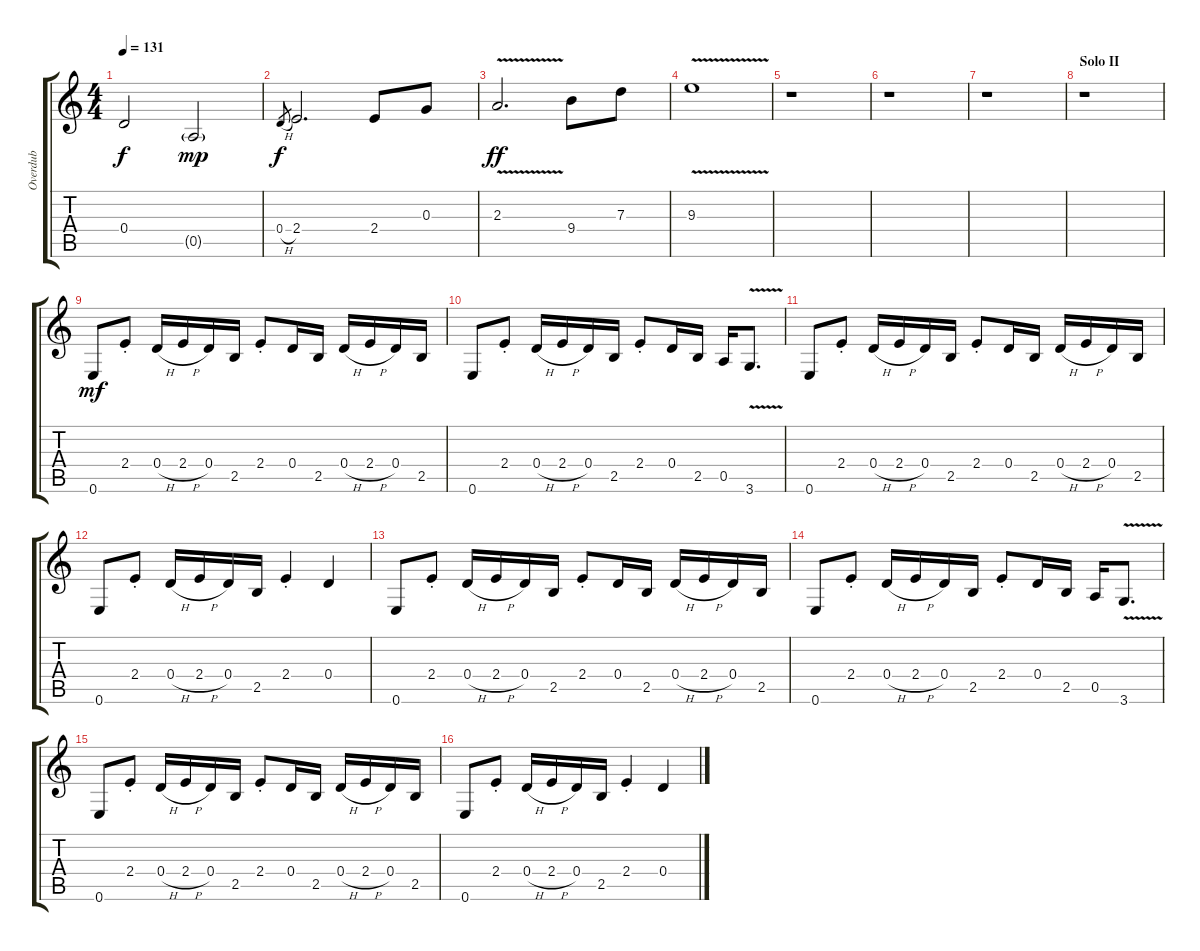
\track ("Overdub" "Overdub") {instrument overdrivenguitar}
\staff {score tabs}
\tuning (E4 B3 G3 D3 A2 E2) {hide}
\ts (4 4)
\tempo 131
\clef g2
\ks c
0.4.2{dy f} 0.5{g}.2{dy mp} |
0.4{h}.8{gr dy f} 2.4.2{d} 2.4.8 0.3.8 |
2.3{v}.2{d dy ff} 9.4.8 7.3.8 |
9.3{v}.1 |
r.1 |
r.1 |
r.1 |
\section ("" "Solo II")
r.1 |
0.6.8{dy mf} 2.4{st}.8 0.4{h}.16 2.4{h}.16 0.4.16 2.5.16 2.4{st}.8 0.4.16 2.5.16 0.4{h}.16 2.4{h}.16 0.4.16 2.5.16 |
0.6.8 2.4{st}.8 0.4{h}.16 2.4{h}.16 0.4.16 2.5.16 2.4{st}.8 0.4.16 2.5.16 0.5.16 3.6{v}.8{d} |
0.6.8 2.4{st}.8 0.4{h}.16 2.4{h}.16 0.4.16 2.5.16 2.4{st}.8 0.4.16 2.5.16 0.4{h}.16 2.4{h}.16 0.4.16 2.5.16 |
0.6.8 2.4{st}.8 0.4{h}.16 2.4{h}.16 0.4.16 2.5.16 2.4{st}.4 0.4.4 |
0.6.8 2.4{st}.8 0.4{h}.16 2.4{h}.16 0.4.16 2.5.16 2.4{st}.8 0.4.16 2.5.16 0.4{h}.16 2.4{h}.16 0.4.16 2.5.16 |
0.6.8 2.4{st}.8 0.4{h}.16 2.4{h}.16 0.4.16 2.5.16 2.4{st}.8 0.4.16 2.5.16 0.5.16 3.6{v}.8{d} |
0.6.8 2.4{st}.8 0.4{h}.16 2.4{h}.16 0.4.16 2.5.16 2.4{st}.8 0.4.16 2.5.16 0.4{h}.16 2.4{h}.16 0.4.16 2.5.16 |
0.6.8 2.4{st}.8 0.4{h}.16 2.4{h}.16 0.4.16 2.5.16 2.4{st}.4 0.4.4
